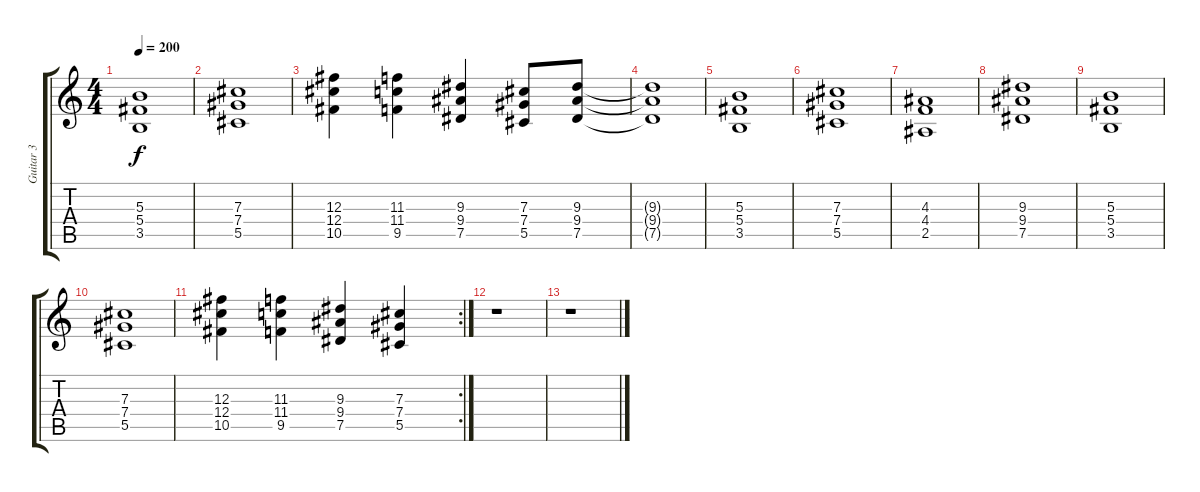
\track ("Guitar 3" "Guitar 3") {instrument overdrivenguitar}
\staff {score tabs}
\tuning (Eb4 Bb3 Gb3 Db3 Ab2 Eb2) {hide}
\ts (4 4)
\tempo 200
\clef g2
\ks c
(5.3 5.4 3.5).1{dy f} |
(7.3 7.4 5.5).1 |
(12.3 12.4 10.5).4 (11.3 11.4 9.5).4 (9.3 9.4 7.5).4 (7.3 7.4 5.5).8 (9.3 9.4 7.5).8 |
(9.3{t} 9.4{t} 7.5{t}).1 |
(5.3 5.4 3.5).1 |
(7.3 7.4 5.5).1 |
(4.3 4.4 2.5).1 |
(9.3 9.4 7.5).1 |
(5.3 5.4 3.5).1 |
(7.3 7.4 5.5).1 |
\rc 2
(12.3 12.4 10.5).4 (11.3 11.4 9.5).4 (9.3 9.4 7.5).4 (7.3 7.4 5.5).4 |
r.1 |
r.1
